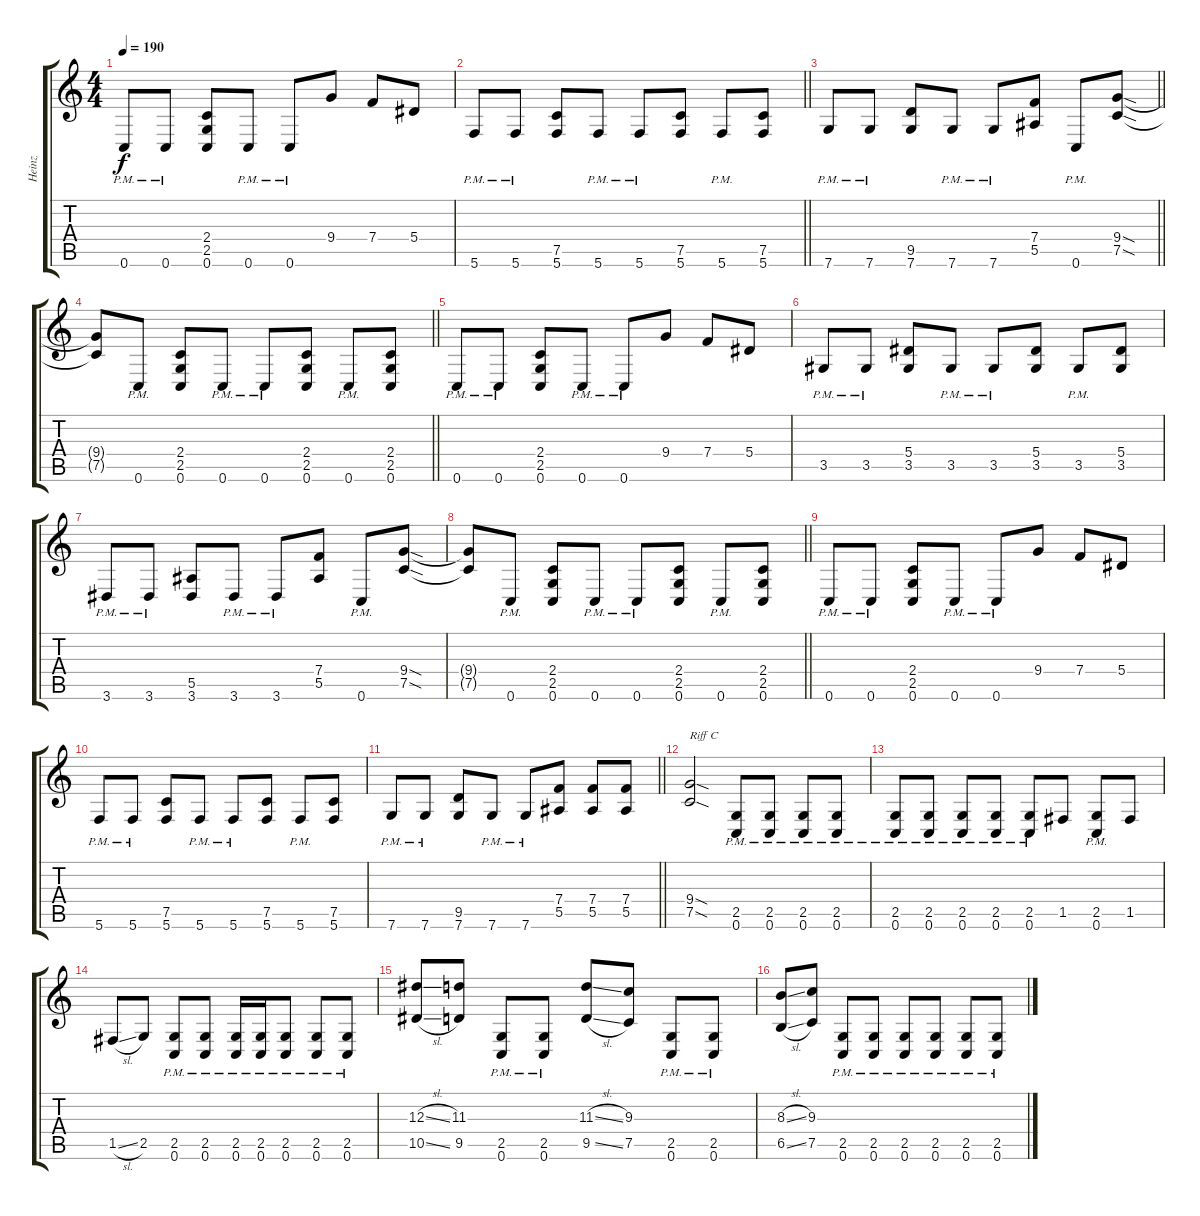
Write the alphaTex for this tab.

\track ("Heinz" "Heinz") {instrument distortionguitar}
\staff {score tabs}
\tuning (C4 G3 Eb3 Bb2 F2 C2) {hide}
\ts (4 4)
\tempo 190
\clef g2
\ks c
0.6{pm}.8{dy f} 0.6{pm}.8 (2.4 2.5 0.6).8 0.6{pm}.8 0.6{pm}.8 9.4.8 7.4.8 5.4.8 |
\barLineRight lightlight
5.6{pm}.8 5.6{pm}.8 (7.5 5.6).8 5.6{pm}.8 5.6{pm}.8 (7.5 5.6).8 5.6{pm}.8 (7.5 5.6).8 |
\barLineRight lightlight
7.6{pm}.8 7.6{pm}.8 (9.5 7.6).8 7.6{pm}.8 7.6{pm}.8 (7.4 5.5).8 0.6{pm}.8 (9.4{sod} 7.5{sod}).8 |
\barLineRight lightlight
(9.4{t} 7.5{t}).8 0.6{pm}.8 (2.4 2.5 0.6).8 0.6{pm}.8 0.6{pm}.8 (2.4 2.5 0.6).8 0.6{pm}.8 (2.4 2.5 0.6).8 |
0.6{pm}.8 0.6{pm}.8 (2.4 2.5 0.6).8 0.6{pm}.8 0.6{pm}.8 9.4.8 7.4.8 5.4.8 |
3.5{pm}.8 3.5{pm}.8 (5.4 3.5).8 3.5{pm}.8 3.5{pm}.8 (5.4 3.5).8 3.5{pm}.8 (5.4 3.5).8 |
3.6{pm}.8 3.6{pm}.8 (5.5 3.6).8 3.6{pm}.8 3.6{pm}.8 (7.4 5.5).8 0.6{pm}.8 (9.4{sod} 7.5{sod}).8 |
\barLineRight lightlight
(9.4{t} 7.5{t}).8 0.6{pm}.8 (2.4 2.5 0.6).8 0.6{pm}.8 0.6{pm}.8 (2.4 2.5 0.6).8 0.6{pm}.8 (2.4 2.5 0.6).8 |
0.6{pm}.8 0.6{pm}.8 (2.4 2.5 0.6).8 0.6{pm}.8 0.6{pm}.8 9.4.8 7.4.8 5.4.8 |
5.6{pm}.8 5.6{pm}.8 (7.5 5.6).8 5.6{pm}.8 5.6{pm}.8 (7.5 5.6).8 5.6{pm}.8 (7.5 5.6).8 |
\barLineRight lightlight
7.6{pm}.8 7.6{pm}.8 (9.5 7.6).8 7.6{pm}.8 7.6{pm}.8 (7.4 5.5).8 (7.4 5.5).8 (7.4 5.5).8 |
\section ("" "")
(9.4{sod} 7.5{sod}).2{txt "Riff C"} (2.5{pm} 0.6{pm}).8 (2.5{pm} 0.6{pm}).8 (2.5{pm} 0.6{pm}).8 (2.5{pm} 0.6{pm}).8 |
(2.5{pm} 0.6{pm}).8 (2.5{pm} 0.6{pm}).8 (2.5{pm} 0.6{pm}).8 (2.5{pm} 0.6{pm}).8 (2.5{pm} 0.6{pm}).8 1.5.8 (2.5{pm} 0.6{pm}).8 1.5.8 |
1.5{sl}.8 2.5.8 (2.5{pm} 0.6{pm}).8 (2.5{pm} 0.6{pm}).8 (2.5{pm} 0.6{pm}).16 (2.5{pm} 0.6{pm}).16 (2.5{pm} 0.6{pm}).8 (2.5{pm} 0.6{pm}).8 (2.5{pm} 0.6{pm}).8 |
(12.3{sl} 10.5{sl}).8 (11.3 9.5).8 (2.5{pm} 0.6{pm}).8 (2.5{pm} 0.6{pm}).8 (11.3{sl} 9.5{sl}).8 (9.3 7.5).8 (2.5{pm} 0.6{pm}).8 (2.5{pm} 0.6{pm}).8 |
(8.3{sl} 6.5{sl}).8 (9.3 7.5).8 (2.5{pm} 0.6{pm}).8 (2.5{pm} 0.6{pm}).8 (2.5{pm} 0.6{pm}).8 (2.5{pm} 0.6{pm}).8 (2.5{pm} 0.6{pm}).8 (2.5{pm} 0.6{pm}).8
